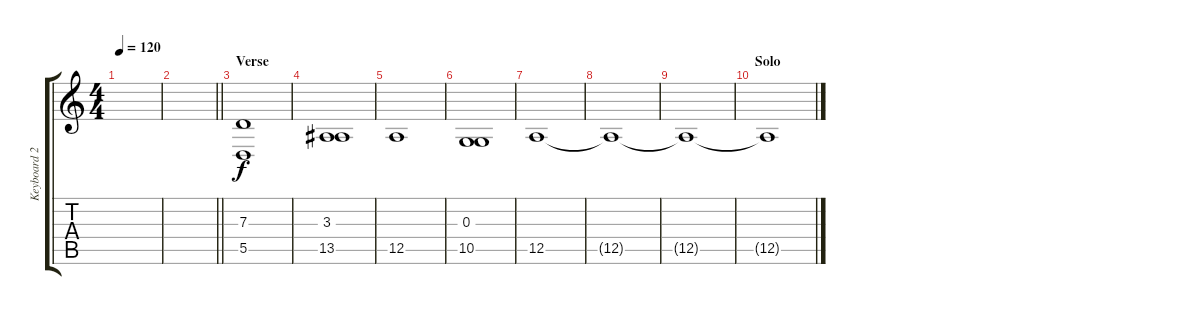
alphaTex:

\track ("Keyboard 2" "Keyboard 2") {instrument stringensemble1}
\staff {score tabs}
\tuning (E4 B3 G3 D3 A2 D2) {hide}
\ts (4 4)
\tempo 120
\clef g2
\ks c
|
\barLineRight lightlight
|
\section ("" "Verse")
(7.3 5.5).1{volume 12} |
(3.3 13.5).1 |
12.5.1 |
(0.3 10.5).1 |
12.5.1 |
12.5{t}.1 |
12.5{t}.1 |
\section ("" "Solo")
12.5{t}.1
